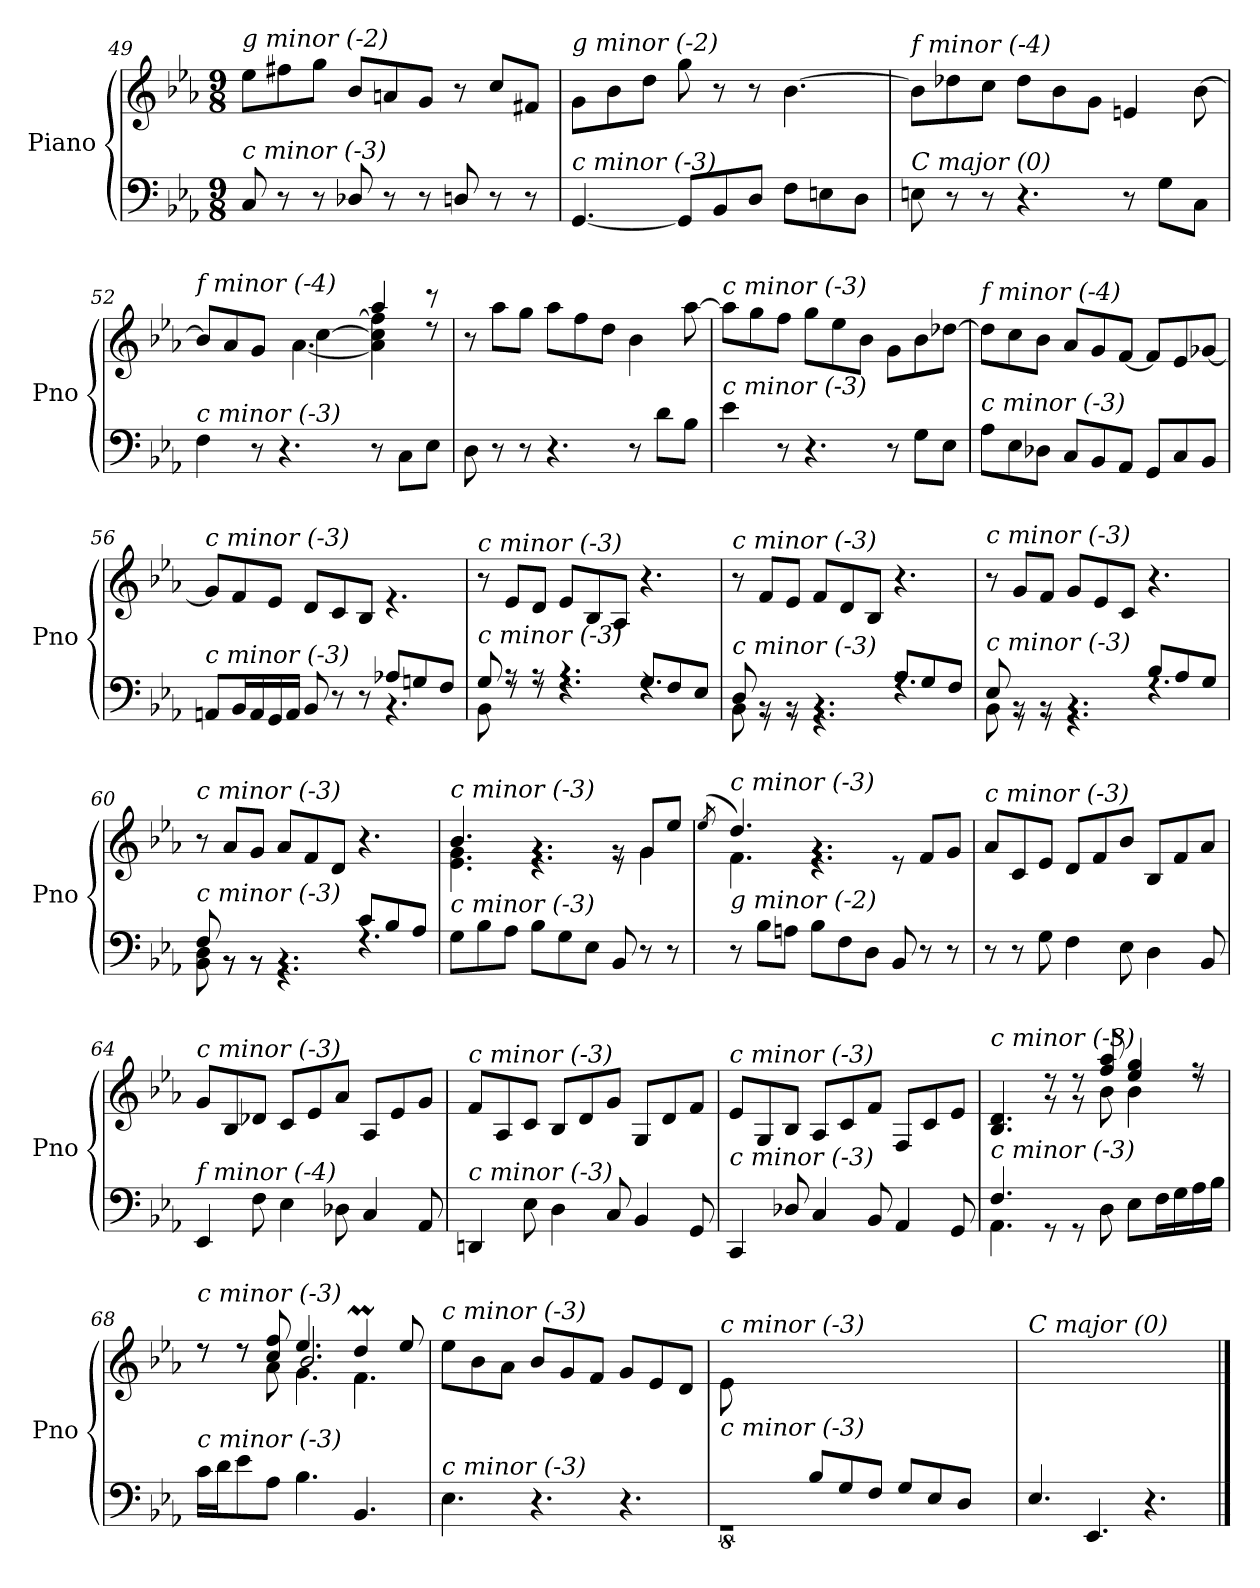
**kern	**kern
*part1	*part1
*staff2	*staff1
*I"Piano	*
*I'Pno	*
!!LO:PB:g=z
*clefF4	*clefG2
*k[b-e-a-]	*k[b-e-a-]
*M9/8	*M9/8
=49	=49
!	!LO:TX:i:t=g minor (-2)
!LO:TX:i:t=c minor (-3)	!
8C/	8ee-\L
8r	8ff#X\
8r	8gg\J
8D-Xi/	8b-/L
8r	8an/
8r	8g/J
8D/	8r
8r	8cc/L
8r	8f#X/J
=50	=50
!	!LO:TX:i:t=g minor (-2)
!LO:TX:i:t=c minor (-3)	!
[4.GG/	8g\L
.	8b-\
.	8dd\J
8GG/L]	8gg\
8BB-/	8r
8D/J	8r
8F\L	[4.b-\
8En\	.
8D\J	.
=51	=51
!	!LO:TX:i:t=f minor (-4)
!LO:TX:i:t=C major (0)	!
8En\	8b-\L]
8r	8dd-X\
8r	8cc\J
4.r	8dd-\L
.	8b-\
.	8g\J
8r	4en/
8G\L	.
8C\J	[8b-\
=52	=52
*^	*^
*	*^	*	*^
!	!	!	!LO:TX:i:t=f minor (-4)	!	!
!LO:TX:i:t=c minor (-3)	!	!	!	!	!
4.ryy	2ryy	4F\	8b-/L]	4.ryy	2ryy
.	.	.	8a-/	.	.
.	.	8r	8g/J	.	.
2.ryy	.	4.r	8a-/Lyy	[4.a-\	.
.	4ryy	.	8cc/	.	[4cc\
.	.	.	[8ff/J	.	.
.	4.ryy	8r	4aa-/	4a-\] 4cc\] 4ff\]	4.ryy
.	.	8C\L	.	.	.
.	.	8E-\J	8r	8rdd	.
*	*	*	*	*v	*v
=53	=53	=53	=53	=53
!	!	!	!LO:TX:i:t=c minor (-3)	!
!LO:TX:i:t=c minor (-3)	!	!	!	!
*v	*v	*v	*	*
*	*v	*v
8D\	8r
8r	8aa-\L
8r	8gg\J
4.r	8aa-\L
.	8ff\
.	8dd\J
8r	4b-\
8d\L	.
8B-\J	[8aa-\
!!LO:LB:g=z
=54	=54
!	!LO:TX:i:t=c minor (-3)
!LO:TX:i:t=c minor (-3)	!
4e-\	8aa-\L]
.	8gg\
8r	8ff\J
4.r	8gg\L
.	8ee-\
.	8b-\J
8r	8g\L
8G\L	8b-\
8E-\J	[8dd-X\J
=55	=55
!	!LO:TX:i:t=f minor (-4)
!LO:TX:i:t=c minor (-3)	!
8A-\L	8dd-\L]
8E-\	8cc\
8D-X\J	8b-\J
8C/L	8a-/L
8BB-/	8g/
8AA-/J	[8f/J
8GG/L	8f/L]
8C/	8e-/
8BB-/J	[8g-X/J
=56	=56
*^	*^
*	*^	*	*
!	!	!	!LO:TX:i:t=c minor (-3)	!
!LO:TX:i:t=c minor (-3)	!	!	!	!
2.ryy	2.ryy	8AAn/L	8g-/L]	2.ryy
.	.	16BB-/L	8f/	.
.	.	16AA/	.	.
.	.	16GG/	8e-/J	.
.	.	16AA/JJ	.	.
.	.	8BB-/	8d/L	.
.	.	8r	8c/	.
.	.	8r	8B-/J	.
8A-X/L	4.ryy	4.rBB	4.ryy	4.re
8Gn/	.	.	.	.
8F/J	.	.	.	.
*	*v	*v	*	*
*	*	*v	*v
=57	=57	=57
!	!	!LO:TX:i:t=c minor (-3)
!LO:TX:i:t=c minor (-3)	!	!
8G/	8BB-\	8r
8r	8rF	8e-/L
8r	8rF	8d/J
4.r	4.rF	8e-/L
.	.	8B-/
.	.	8A-/J
8G/L	4.rF	4.r
8F/	.	.
8E-/J	.	.
!!LO:LB:g=z
=58	=58	=58
!	!	!LO:TX:i:t=c minor (-3)
!LO:TX:i:t=c minor (-3)	!	!
8D/	8BB-\	8r
8rGG	8rBB	8f/L
8rGG	8rBB	8e-/J
4.rGG	4.rBB	8f/L
.	.	8d/
.	.	8B-/J
8A-/L	4.rF	4.r
8G/	.	.
8F/J	.	.
=59	=59	=59
!	!	!LO:TX:i:t=c minor (-3)
!LO:TX:i:t=c minor (-3)	!	!
8E-/	8BB-\	8r
8rBB	8r	8g/L
8rBB	8r	8f/J
4.rBB	4.r	8g/L
.	.	8e-/
.	.	8c/J
8B-/L	4.rF	4.r
8A-/	.	.
8G/J	.	.
=60	=60	=60
!	!	!LO:TX:i:t=c minor (-3)
!LO:TX:i:t=c minor (-3)	!	!
8F/	8BB-\ 8D\	8r
8rBB	8r	8a-/L
8rBB	8r	8g/J
4.rBB	4.r	8a-/L
.	.	8f/
.	.	8d/J
8c/L	4.rF	4.r
8B-/	.	.
8A-/J	.	.
*v	*v	*
=61	=61
*	*^
!	!LO:TX:i:t=c minor (-3)	!
!LO:TX:i:t=c minor (-3)	!	!
8G\L	4.b-/	4.e-\ 4.g\
8B-\	.	.
8A-\J	.	.
8B-\L	4.rg	4.r
8G\	.	.
8E-\J	.	.
8BB-/	8rg	8r
8r	8g/L	4g\
8r	8ee-/J	.
*	*v	*v
=62	=62
.	(8qee-/
*^	*^
*	*^	*	*^
!	!	!	!LO:TX:i:t=c minor (-3)	!	!
!LO:TX:i:t=g minor (-2)	!	!	!	!	!
2.ryy	4.ryy	8r	4.dd/)	4.f\	8ee-!yy
.	.	8B-\L	.	.	4dd!yy
.	.	8An\J	.	.	.
.	2.ryy	8B-\L	4.rg	4.r	2.ryy
.	.	8F\	.	.	.
.	.	8D\J	.	.	.
4.ryy	.	8BB-/	8re	4.ryy	.
.	.	8r	8f/L	.	.
.	.	8r	8g/J	.	.
*	*	*	*v	*v	*v
!!LO:LB:g=z
=63	=63	=63	=63
!	!	!	!LO:TX:i:t=c minor (-3)
!LO:TX:i:t=g minor (-2)	!	!	!
*v	*v	*v	*
8r	8a-/L
8r	8c/
8G\	8e-/J
4F\	8d/L
.	8f/
8E-\	8b-/J
4D\	8B-/L
.	8f/
8BB-/	8a-/J
=64	=64
!	!LO:TX:i:t=c minor (-3)
!LO:TX:i:t=f minor (-4)	!
4EE-/	8g/L
.	8B-/
8F\	8d-X/J
4E-\	8c/L
.	8e-/
8D-X\	8a-/J
4C/	8A-/L
.	8e-/
8AA-/	8g/J
=65	=65
!	!LO:TX:i:t=c minor (-3)
!LO:TX:i:t=c minor (-3)	!
4DDn/	8f/L
.	8A-/
8E-\	8c/J
4D\	8B-/L
.	8d/
8C/	8g/J
4BB-/	8G/L
.	8d/
8GG/	8f/J
=66	=66
!	!LO:TX:i:t=c minor (-3)
!LO:TX:i:t=c minor (-3)	!
4CC/	8e-/L
.	8G/
8D-X/	8B-/J
4C/	8A-/L
.	8c/
8BB-/	8f/J
4AA-/	8F/L
.	8c/
8GG/	8e-/J
!!LO:LB:g=z
=67	=67
*^	*^
*	*^	*	*^
!	!	!	!LO:TX:i:t=c minor (-3)	!	!
!LO:TX:i:t=c minor (-3)	!	!	!	!	!
4.ryy	4.F/	4.AA-\	4.B-/ 4.d/	4.ryy	4.ryy
2.ryy	8rGG	2.ryy	8rg	8rdd	2.ryy
.	8rGG	.	8rg	8rdd	.
.	8D\	.	8ff/ 8aa-/	8b-\	.
.	8E-\L	.	4ee-/ 4gg/	4b-\	.
.	16F\L	.	.	.	.
.	16G\	.	.	.	.
.	16A-\	.	8r	8rdd	.
.	16B-\JJ	.	.	.	.
*	*v	*v	*	*	*
=68	=68	=68	=68	=68
!	!	!LO:TX:i:t=c minor (-3)	!	!
!LO:TX:i:t=c minor (-3)	!	!	!	!
4.ryy	16c\LL	8r	8rdd	4.ryy
.	16d\J	.	.	.
.	8e-\	8r	8rdd	.
.	8A-\J	8cc/ 8ff/	8a-\	.
2.ryy	4.B-\	4.ee-/	4.g\	2.b-/
.	4.BB-/	4ddm/	4.f\	.
.	.	8ee-/	.	.
*v	*v	*	*	*
*	*v	*v	*v
=69	=69
!	!LO:TX:i:t=c minor (-3)
!LO:TX:i:t=c minor (-3)	!
4.E-\	8ee-\L
.	8b-\
.	8a-\J
4.r	8b-/L
.	8g/
.	8f/J
4.r	8g/L
.	8e-/
.	8d/J
=70	=70
*^	*
!	!	!LO:TX:i:t=c minor (-3)
!LO:TX:i:t=c minor (-3)	!	!
8ryy	8%9rGG	8e-\L
8B-/	.	1ryy
8A-/J	.	.
8B-/L	.	.
8G/	.	.
8F/J	.	.
8G/L	.	.
8E-/	.	.
8D/J	.	.
8ryy	8ryy	8ryy
=71	=71	=71
!	!	!LO:TX:i:t=C major (0)
!LO:TX:i:t=c minor (-3)	!	!
*v	*v	*
4.E-/	1ryy
4.EE-/	.
4.r	.
.	8ryy
==	==
*-	*-
